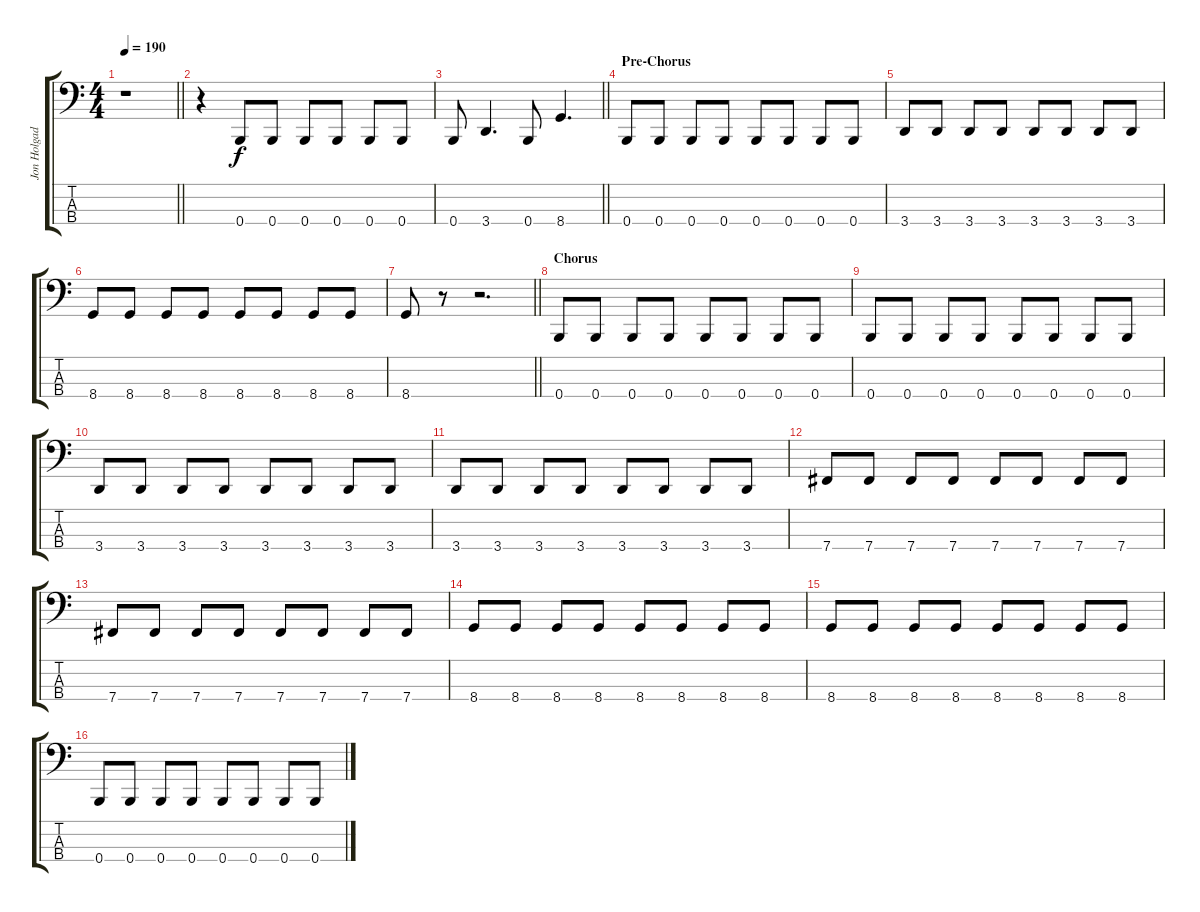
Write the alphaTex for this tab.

\track ("Jon Holgado" "Jon Holgad") {instrument electricbasspick}
\staff {score tabs}
\tuning (E2 B1 Gb1 B0) {hide}
\ts (4 4)
\tempo 190
\clef f4
\barLineRight lightlight
\ks c
r.1{dy f} |
r.4 0.4.8 0.4.8 0.4.8 0.4.8 0.4.8 0.4.8 |
\barLineRight lightlight
0.4.8 3.4.4{d} 0.4.8 8.4.4{d} |
\section ("" "Pre-Chorus")
0.4.8 0.4.8 0.4.8 0.4.8 0.4.8 0.4.8 0.4.8 0.4.8 |
3.4.8 3.4.8 3.4.8 3.4.8 3.4.8 3.4.8 3.4.8 3.4.8 |
8.4.8 8.4.8 8.4.8 8.4.8 8.4.8 8.4.8 8.4.8 8.4.8 |
\barLineRight lightlight
8.4.8 r.8 r.2{d} |
\section ("" "Chorus")
0.4.8 0.4.8 0.4.8 0.4.8 0.4.8 0.4.8 0.4.8 0.4.8 |
0.4.8 0.4.8 0.4.8 0.4.8 0.4.8 0.4.8 0.4.8 0.4.8 |
3.4.8 3.4.8 3.4.8 3.4.8 3.4.8 3.4.8 3.4.8 3.4.8 |
3.4.8 3.4.8 3.4.8 3.4.8 3.4.8 3.4.8 3.4.8 3.4.8 |
7.4.8 7.4.8 7.4.8 7.4.8 7.4.8 7.4.8 7.4.8 7.4.8 |
7.4.8 7.4.8 7.4.8 7.4.8 7.4.8 7.4.8 7.4.8 7.4.8 |
8.4.8 8.4.8 8.4.8 8.4.8 8.4.8 8.4.8 8.4.8 8.4.8 |
8.4.8 8.4.8 8.4.8 8.4.8 8.4.8 8.4.8 8.4.8 8.4.8 |
0.4.8 0.4.8 0.4.8 0.4.8 0.4.8 0.4.8 0.4.8 0.4.8
